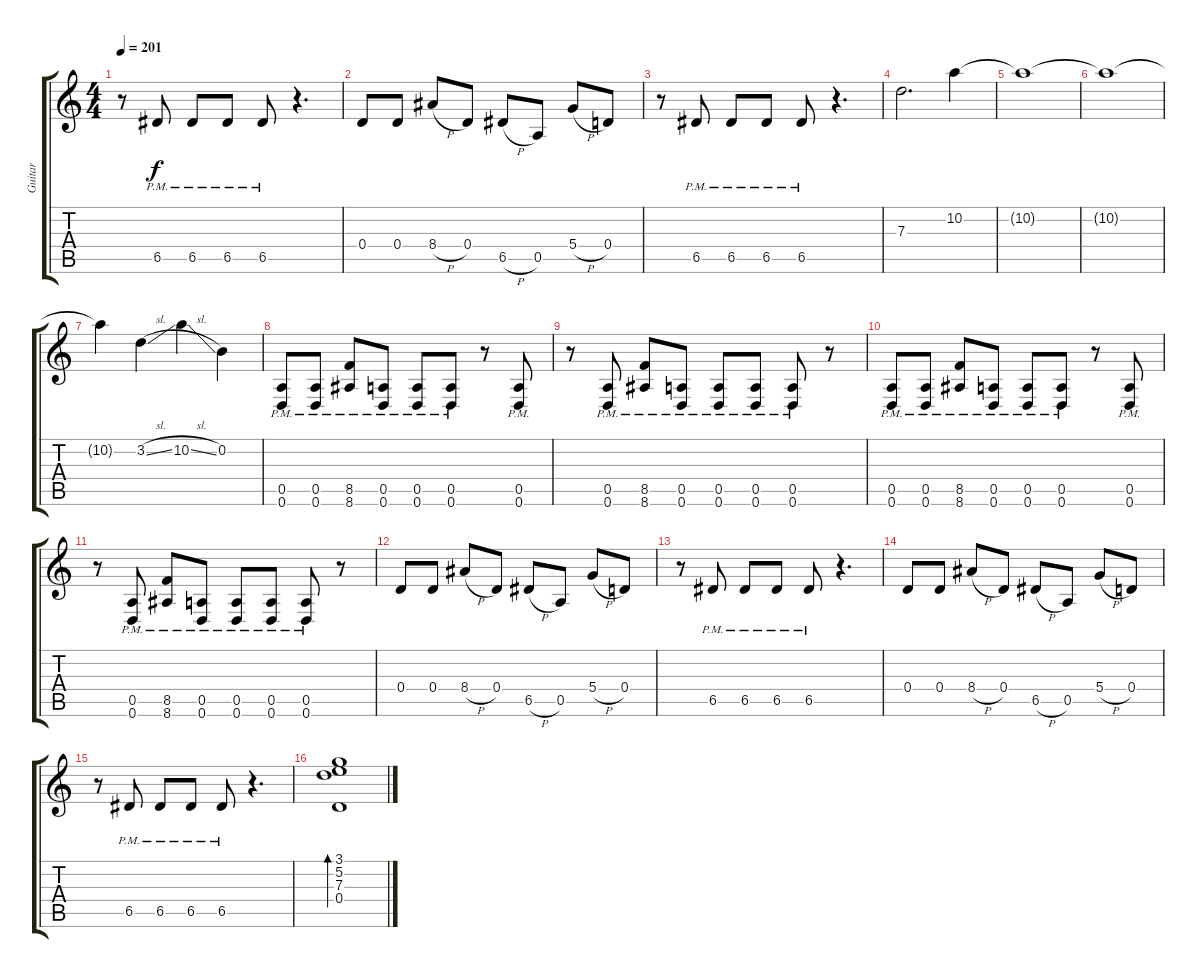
\track ("Guitar" "Guitar") {instrument distortionguitar}
\staff {score tabs}
\tuning (E4 B3 G3 D3 A2 D2) {hide}
\ts (4 4)
\tempo 201
\clef g2
\ks c
r.8{dy f} 6.5{pm}.8 6.5{pm}.8 6.5{pm}.8 6.5{pm}.8 r.4{d} |
0.4.8 0.4.8 8.4{h}.8 0.4.8 6.5{h}.8 0.5.8 5.4{h}.8 0.4.8 |
r.8 6.5{pm}.8 6.5{pm}.8 6.5{pm}.8 6.5{pm}.8 r.4{d} |
7.3.2{d} 10.2.4 |
10.2{t}.1 |
10.2{t}.1 |
10.2{t}.4 3.2{sl}.4 10.2{sl}.4 0.2.4 |
(0.5{pm} 0.6{pm}).8 (0.5{pm} 0.6{pm}).8 (8.5{pm} 8.6{pm}).8 (0.5{pm} 0.6{pm}).8 (0.5{pm} 0.6{pm}).8 (0.5{pm} 0.6{pm}).8 r.8 (0.5{pm} 0.6{pm}).8 |
r.8 (0.5{pm} 0.6{pm}).8 (8.5{pm} 8.6{pm}).8 (0.5{pm} 0.6{pm}).8 (0.5{pm} 0.6{pm}).8 (0.5{pm} 0.6{pm}).8 (0.5{pm} 0.6{pm}).8 r.8 |
(0.5{pm} 0.6{pm}).8 (0.5{pm} 0.6{pm}).8 (8.5{pm} 8.6{pm}).8 (0.5{pm} 0.6{pm}).8 (0.5{pm} 0.6{pm}).8 (0.5{pm} 0.6{pm}).8 r.8 (0.5{pm} 0.6{pm}).8 |
r.8 (0.5{pm} 0.6{pm}).8 (8.5{pm} 8.6{pm}).8 (0.5{pm} 0.6{pm}).8 (0.5{pm} 0.6{pm}).8 (0.5{pm} 0.6{pm}).8 (0.5{pm} 0.6{pm}).8 r.8 |
0.4.8 0.4.8 8.4{h}.8 0.4.8 6.5{h}.8 0.5.8 5.4{h}.8 0.4.8 |
r.8 6.5{pm}.8 6.5{pm}.8 6.5{pm}.8 6.5{pm}.8 r.4{d} |
0.4.8 0.4.8 8.4{h}.8 0.4.8 6.5{h}.8 0.5.8 5.4{h}.8 0.4.8 |
r.8 6.5{pm}.8 6.5{pm}.8 6.5{pm}.8 6.5{pm}.8 r.4{d} |
(3.1 5.2 7.3 0.4).1{bd 120}
